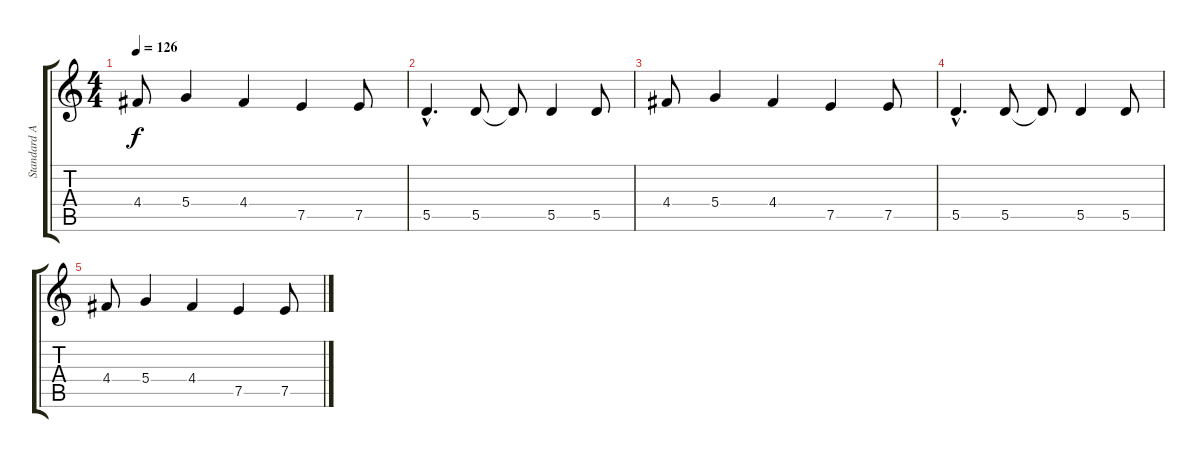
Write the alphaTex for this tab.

\track ("Standard Acoustic" "Standard A") {instrument acousticguitarsteel}
\staff {score tabs}
\tuning (E4 B3 G3 D3 A2 E2) {hide}
\ts (4 4)
\tempo 126
\clef g2
\ks c
4.4.8{dy f} 5.4.4 4.4.4 7.5.4 7.5.8 |
5.5{hac}.4{d} 5.5.8 5.5{t}.8 5.5.4 5.5.8 |
4.4.8 5.4.4 4.4.4 7.5.4 7.5.8 |
5.5{hac}.4{d} 5.5.8 5.5{t}.8 5.5.4 5.5.8 |
4.4.8 5.4.4 4.4.4 7.5.4 7.5.8
